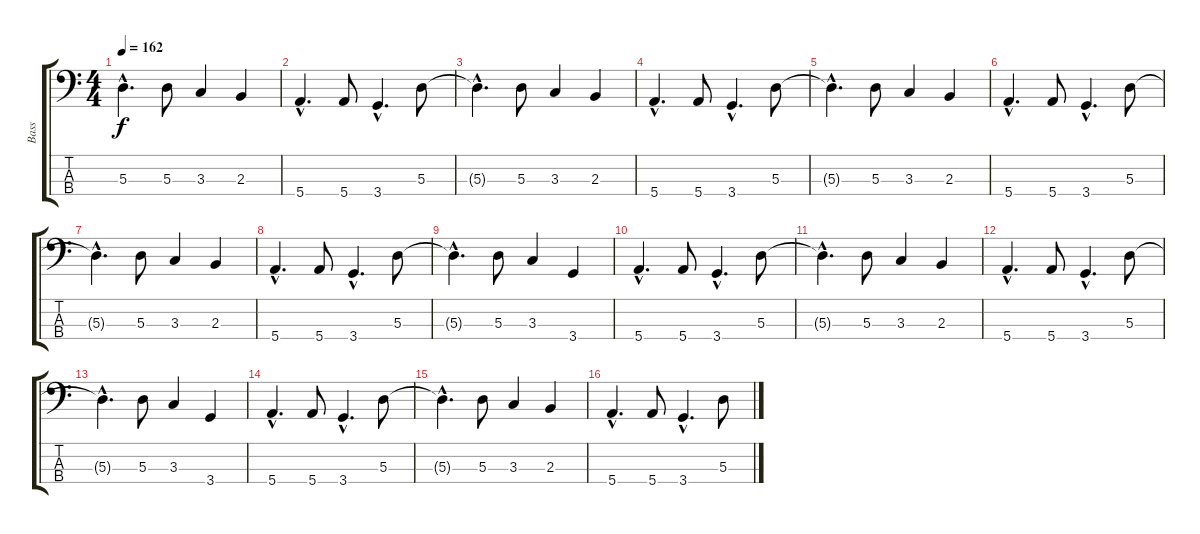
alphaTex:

\track ("Bass" "Bass") {instrument electricbassfinger}
\staff {score tabs}
\tuning (G2 D2 A1 E1) {hide}
\ts (4 4)
\tempo 162
\clef f4
\ks c
5.3{hac t}.4{d dy f} 5.3.8 3.3.4 2.3.4 |
5.4{hac}.4{d} 5.4.8 3.4{hac}.4{d} 5.3.8 |
5.3{hac t}.4{d} 5.3.8 3.3.4 2.3.4 |
5.4{hac}.4{d} 5.4.8 3.4{hac}.4{d} 5.3.8 |
5.3{hac t}.4{d} 5.3.8 3.3.4 2.3.4 |
5.4{hac}.4{d} 5.4.8 3.4{hac}.4{d} 5.3.8 |
5.3{hac t}.4{d} 5.3.8 3.3.4 2.3.4 |
5.4{hac}.4{d} 5.4.8 3.4{hac}.4{d} 5.3.8 |
5.3{hac t}.4{d} 5.3.8 3.3.4 3.4.4 |
5.4{hac}.4{d} 5.4.8 3.4{hac}.4{d} 5.3.8 |
5.3{hac t}.4{d} 5.3.8 3.3.4 2.3.4 |
5.4{hac}.4{d} 5.4.8 3.4{hac}.4{d} 5.3.8 |
5.3{hac t}.4{d} 5.3.8 3.3.4 3.4.4 |
5.4{hac}.4{d} 5.4.8 3.4{hac}.4{d} 5.3.8 |
5.3{hac t}.4{d} 5.3.8 3.3.4 2.3.4 |
5.4{hac}.4{d} 5.4.8 3.4{hac}.4{d} 5.3.8
